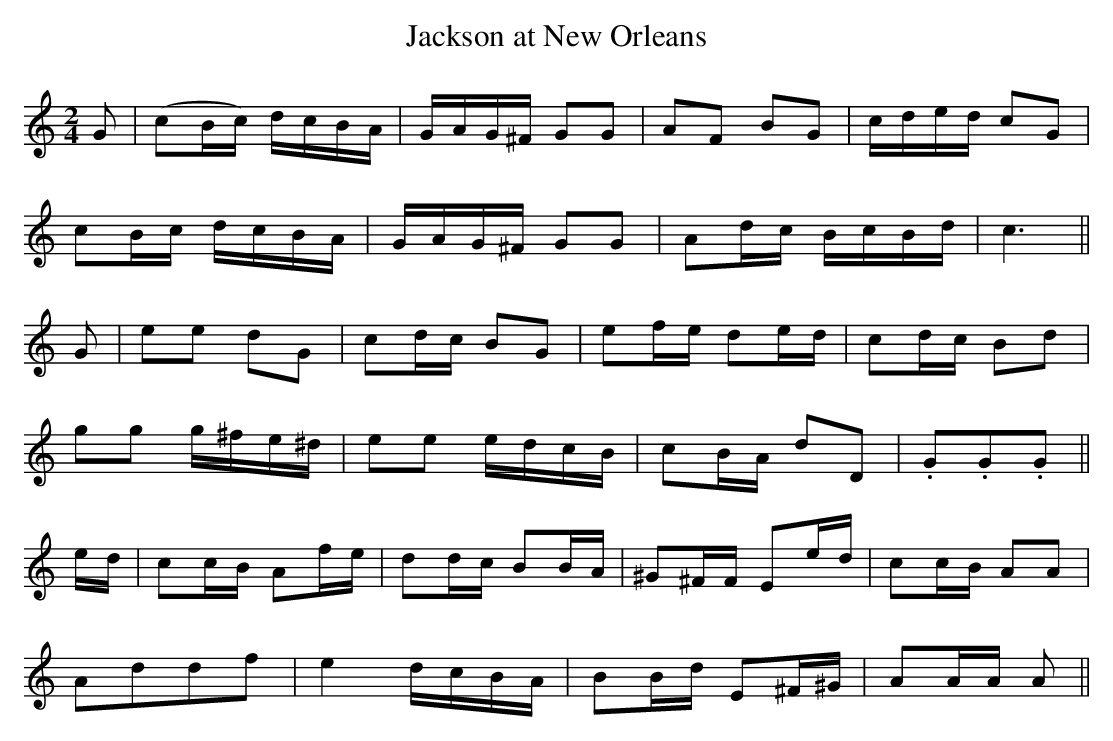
X:1
T:Jackson at New Orleans
M:2/4
L:1/8
K:C
G|(cB/c/) d/c/B/A/|G/A/G/^F/ GG|AF BG|c/d/e/d/ cG|
cB/c/ d/c/B/A/|G/A/G/^F/ GG|Ad/c/ B/c/B/d/|c3||
G|ee dG|cd/c/ BG|ef/e/ de/d/|cd/c/ Bd|
gg g/^f/e/^d/ |ee e/d/c/B/|cB/A/ dD|.G.G.G||
e/d/|cc/B/ Af/e/|dd/c/ BB/A/|^G^F/F/ Ee/d/|cc/B/ AA|
Addf|e2 d/c/B/A/|BB/d/ E^F/^G/|AA/A/ A||
